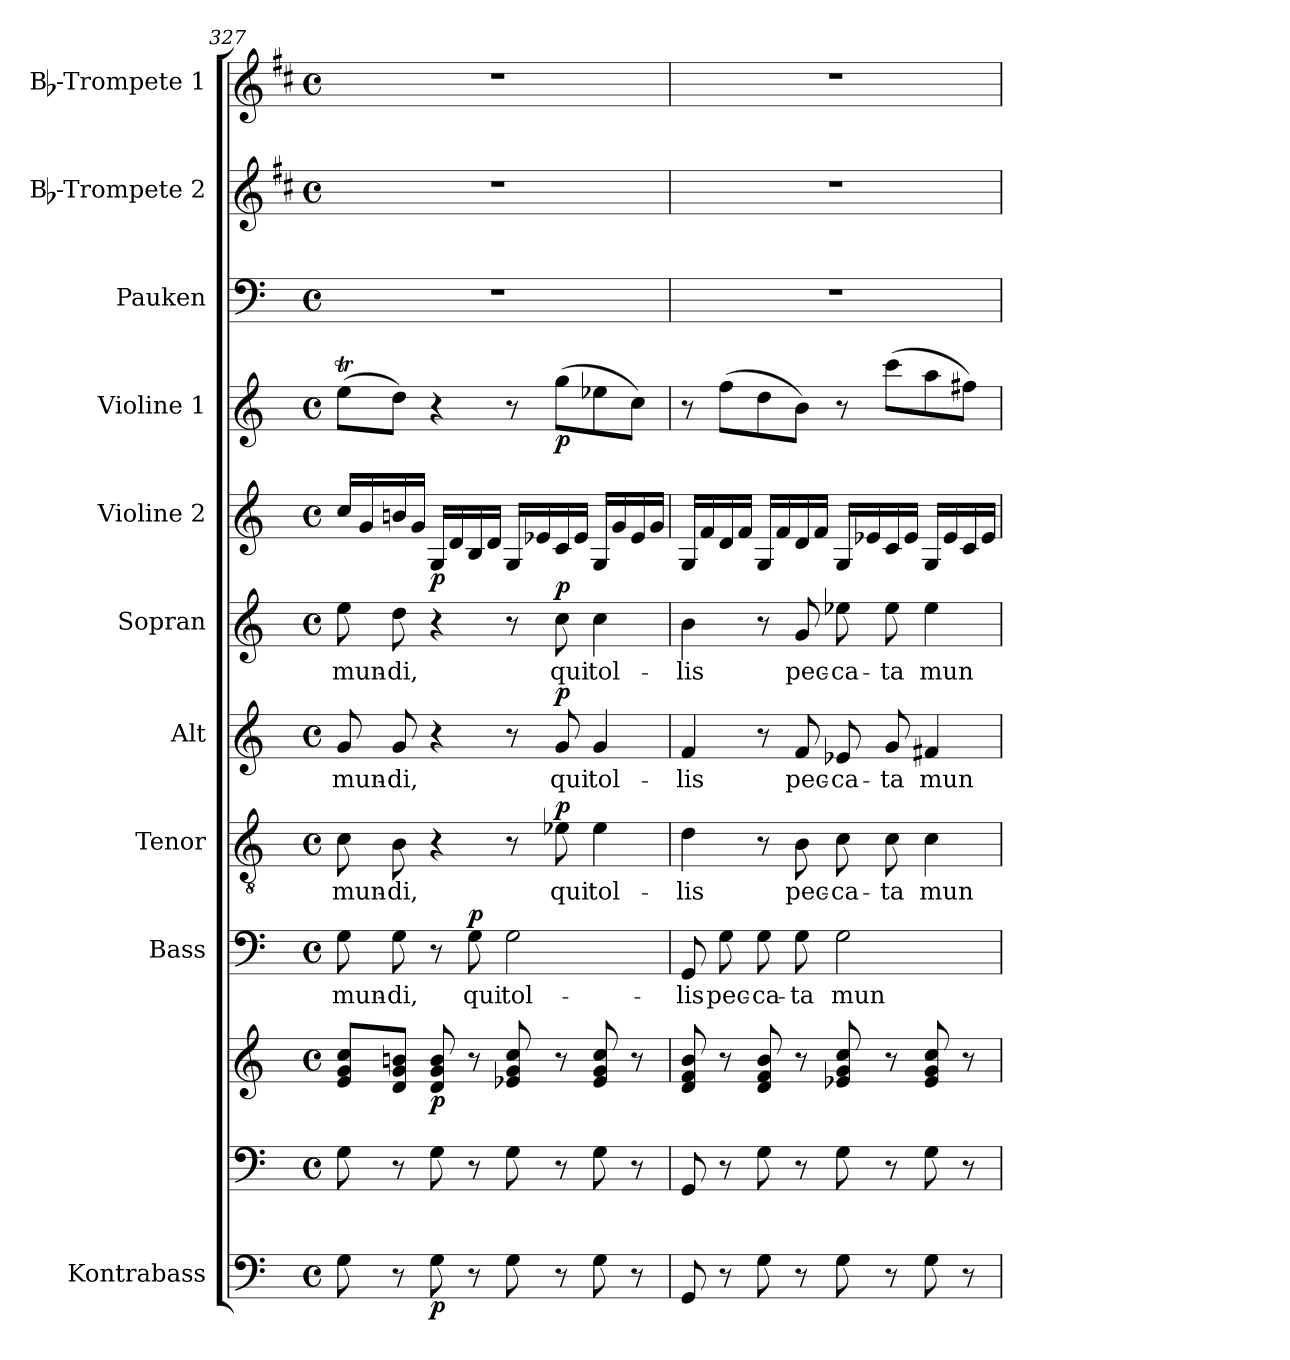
**kern	**dynam	**kern	**kern	**dynam	**kern	**text	**dynam	**kern	**text	**dynam	**kern	**text	**dynam	**kern	**text	**dynam	**kern	**dynam	**kern	**dynam	**kern	**kern	**kern
*part11	*part11	*part10	*part10	*part10	*part9	*part9	*part9	*part8	*part8	*part8	*part7	*part7	*part7	*part6	*part6	*part6	*part5	*part5	*part4	*part4	*part3	*part2	*part1
*staff12	*staff12	*staff11	*staff10	*staff10/11	*staff9	*staff9	*staff9	*staff8	*staff8	*staff8	*staff7	*staff7	*staff7	*staff6	*staff6	*staff6	*staff5	*staff5	*staff4	*staff4	*staff3	*staff2	*staff1
*I"Kontrabass	*	*	*	*	*I"Bass	*	*	*I"Tenor	*	*	*I"Alt	*	*	*I"Sopran	*	*	*I"Violine 2	*	*I"Violine 1	*	*I"Pauken	*I"Bb-Trompete 2	*I"Bb-Trompete 1
*I'Kb.	*	*	*	*	*I'B.	*	*	*I'T.	*	*	*I'A.	*	*	*I'S.	*	*	*I'Vl. 2	*	*I'Vl. 1	*	*I'Pk.	*I'Bb Trp. 2	*I'Bb Trp. 1
*clefF4	*	*clefF4	*clefG2	*	*clefF4	*	*	*clefGv2	*	*	*clefG2	*	*	*clefG2	*	*	*clefG2	*	*clefG2	*	*clefF4	*clefG2	*clefG2
*ITrd7c12	*	*	*	*	*	*	*	*	*	*	*	*	*	*	*	*	*	*	*	*	*	*ITrd1c2	*ITrd1c2
*k[]	*	*k[]	*k[]	*	*k[]	*	*	*k[]	*	*	*k[]	*	*	*k[]	*	*	*k[]	*	*k[]	*	*k[]	*k[]	*k[]
*C:	*	*C:	*C:	*	*C:	*	*	*C:	*	*	*C:	*	*	*C:	*	*	*C:	*	*C:	*	*C:	*C:	*C:
*M4/4	*	*M4/4	*M4/4	*	*M4/4	*	*	*M4/4	*	*	*M4/4	*	*	*M4/4	*	*	*M4/4	*	*M4/4	*	*M4/4	*M4/4	*M4/4
*met(c)	*	*met(c)	*met(c)	*	*met(c)	*	*	*met(c)	*	*	*met(c)	*	*	*met(c)	*	*	*met(c)	*	*met(c)	*	*met(c)	*met(c)	*met(c)
=327	=327	=327	=327	=327	=327	=327	=327	=327	=327	=327	=327	=327	=327	=327	=327	=327	=327	=327	=327	=327	=327	=327	=327
!	!	!	!	!	!	!LO:LY:b	!	!	!LO:LY:b	!	!	!LO:LY:b	!	!	!LO:LY:b	!	!	!	!	!	!	!	!
8GG\	.	8G\	8e/ 8g/ 8cc/L	.	8G\	mun-	.	8c\	mun-	.	8g/	mun-	.	8ee\	mun-	.	16cc/LL	.	(>8eet\L	.	1r	1r	1r
.	.	.	.	.	.	.	.	.	.	.	.	.	.	.	.	.	16g/	.	.	.	.	.	.
!	!	!	!	!	!	!LO:LY:b	!	!	!LO:LY:b	!	!	!LO:LY:b	!	!	!LO:LY:b	!	!	!	!	!	!	!	!
8r	.	8r	8d/ 8g/ 8bn/J	.	8G\	-di,	.	8B\	-di,	.	8g/	-di,	.	8dd\	-di,	.	16bn/	.	8dd\J)	.	.	.	.
.	.	.	.	.	.	.	.	.	.	.	.	.	.	.	.	.	16g/JJ	.	.	.	.	.	.
!	!LO:DY:b	!	!	!LO:DY:b	!	!	!	!	!	!	!	!	!	!	!	!	!	!LO:DY:b	!	!	!	!	!
8GG\	p	8G\	8d/ 8g/ 8b/	p	8r	.	.	4r	.	.	4r	.	.	4r	.	.	16G/LL	p	4r	.	.	.	.
.	.	.	.	.	.	.	.	.	.	.	.	.	.	.	.	.	16d/	.	.	.	.	.	.
!	!	!	!	!	!	!LO:LY:b	!LO:DY:a	!	!	!	!	!	!	!	!	!	!	!	!	!	!	!	!
8r	.	8r	8r	.	8G\	qui	p	.	.	.	.	.	.	.	.	.	16B/	.	.	.	.	.	.
.	.	.	.	.	.	.	.	.	.	.	.	.	.	.	.	.	16d/JJ	.	.	.	.	.	.
!	!	!	!	!	!	!LO:LY:b	!	!	!	!	!	!	!	!	!	!	!	!	!	!	!	!	!
8GG\	.	8G\	8e-X/ 8g/ 8cc/	.	2G\	tol-	.	8r	.	.	8r	.	.	8r	.	.	16G/LL	.	8r	.	.	.	.
.	.	.	.	.	.	.	.	.	.	.	.	.	.	.	.	.	16e-X/	.	.	.	.	.	.
!	!	!	!	!	!	!	!	!	!LO:LY:b	!LO:DY:a	!	!LO:LY:b	!LO:DY:a	!	!LO:LY:b	!LO:DY:a	!	!	!	!LO:DY:b	!	!	!
8r	.	8r	8r	.	.	.	.	8e-X\	qui	p	8g/	qui	p	8cc\	qui	p	16c/	.	(>8gg\L	p	.	.	.
.	.	.	.	.	.	.	.	.	.	.	.	.	.	.	.	.	16e-/JJ	.	.	.	.	.	.
!	!	!	!	!	!	!	!	!	!LO:LY:b	!	!	!LO:LY:b	!	!	!LO:LY:b	!	!	!	!	!	!	!	!
8GG\	.	8G\	8e-/ 8g/ 8cc/	.	.	.	.	4e-\	tol-	.	4g/	tol-	.	4cc\	tol-	.	16G/LL	.	8ee-X\	.	.	.	.
.	.	.	.	.	.	.	.	.	.	.	.	.	.	.	.	.	16g/	.	.	.	.	.	.
8r	.	8r	8r	.	.	.	.	.	.	.	.	.	.	.	.	.	16e-/	.	8cc\J)	.	.	.	.
.	.	.	.	.	.	.	.	.	.	.	.	.	.	.	.	.	16g/JJ	.	.	.	.	.	.
!!LO:PB:g=z
=328	=328	=328	=328	=328	=328	=328	=328	=328	=328	=328	=328	=328	=328	=328	=328	=328	=328	=328	=328	=328	=328	=328	=328
!	!	!	!	!	!	!LO:LY:b	!	!	!LO:LY:b	!	!	!LO:LY:b	!	!	!LO:LY:b	!	!	!	!	!	!	!	!
8GGG/	.	8GG/	8d/ 8f/ 8b/	.	8GG/	-lis	.	4d\	-lis	.	4f/	-lis	.	4b\	-lis	.	16G/LL	.	8r	.	1r	1r	1r
.	.	.	.	.	.	.	.	.	.	.	.	.	.	.	.	.	16f/	.	.	.	.	.	.
!	!	!	!	!	!	!LO:LY:b	!	!	!	!	!	!	!	!	!	!	!	!	!	!	!	!	!
8r	.	8r	8r	.	8G\	pec-	.	.	.	.	.	.	.	.	.	.	16d/	.	(>8ff\L	.	.	.	.
.	.	.	.	.	.	.	.	.	.	.	.	.	.	.	.	.	16f/JJ	.	.	.	.	.	.
!	!	!	!	!	!	!LO:LY:b	!	!	!	!	!	!	!	!	!	!	!	!	!	!	!	!	!
8GG\	.	8G\	8d/ 8f/ 8b/	.	8G\	-ca-	.	8r	.	.	8r	.	.	8r	.	.	16G/LL	.	8dd\	.	.	.	.
.	.	.	.	.	.	.	.	.	.	.	.	.	.	.	.	.	16f/	.	.	.	.	.	.
!	!	!	!	!	!	!LO:LY:b	!	!	!LO:LY:b	!	!	!LO:LY:b	!	!	!LO:LY:b	!	!	!	!	!	!	!	!
8r	.	8r	8r	.	8G\	-ta	.	8B\	pec-	.	8f/	pec-	.	8g/	pec-	.	16d/	.	8b\J)	.	.	.	.
.	.	.	.	.	.	.	.	.	.	.	.	.	.	.	.	.	16f/JJ	.	.	.	.	.	.
!	!	!	!	!	!	!LO:LY:b	!	!	!LO:LY:b	!	!	!LO:LY:b	!	!	!LO:LY:b	!	!	!	!	!	!	!	!
8GG\	.	8G\	8e-X/ 8g/ 8cc/	.	2G\	mun-	.	8c\	-ca-	.	8e-X/	-ca-	.	8ee-X\	-ca-	.	16G/LL	.	8r	.	.	.	.
.	.	.	.	.	.	.	.	.	.	.	.	.	.	.	.	.	16e-X/	.	.	.	.	.	.
!	!	!	!	!	!	!	!	!	!LO:LY:b	!	!	!LO:LY:b	!	!	!LO:LY:b	!	!	!	!	!	!	!	!
8r	.	8r	8r	.	.	.	.	8c\	-ta	.	8g/	-ta	.	8ee-\	-ta	.	16c/	.	(>8ccc\L	.	.	.	.
.	.	.	.	.	.	.	.	.	.	.	.	.	.	.	.	.	16e-/JJ	.	.	.	.	.	.
!	!	!	!	!	!	!	!	!	!LO:LY:b	!	!	!LO:LY:b	!	!	!LO:LY:b	!	!	!	!	!	!	!	!
8GG\	.	8G\	8e-/ 8g/ 8cc/	.	.	.	.	4c\	mun-	.	4f#X/	mun-	.	4ee-\	mun-	.	16G/LL	.	8aa\	.	.	.	.
.	.	.	.	.	.	.	.	.	.	.	.	.	.	.	.	.	16e-/	.	.	.	.	.	.
8r	.	8r	8r	.	.	.	.	.	.	.	.	.	.	.	.	.	16c/	.	8ff#X\J)	.	.	.	.
.	.	.	.	.	.	.	.	.	.	.	.	.	.	.	.	.	16e-/JJ	.	.	.	.	.	.
=	=	=	=	=	=	=	=	=	=	=	=	=	=	=	=	=	=	=	=	=	=	=	=
*-	*-	*-	*-	*-	*-	*-	*-	*-	*-	*-	*-	*-	*-	*-	*-	*-	*-	*-	*-	*-	*-	*-	*-
